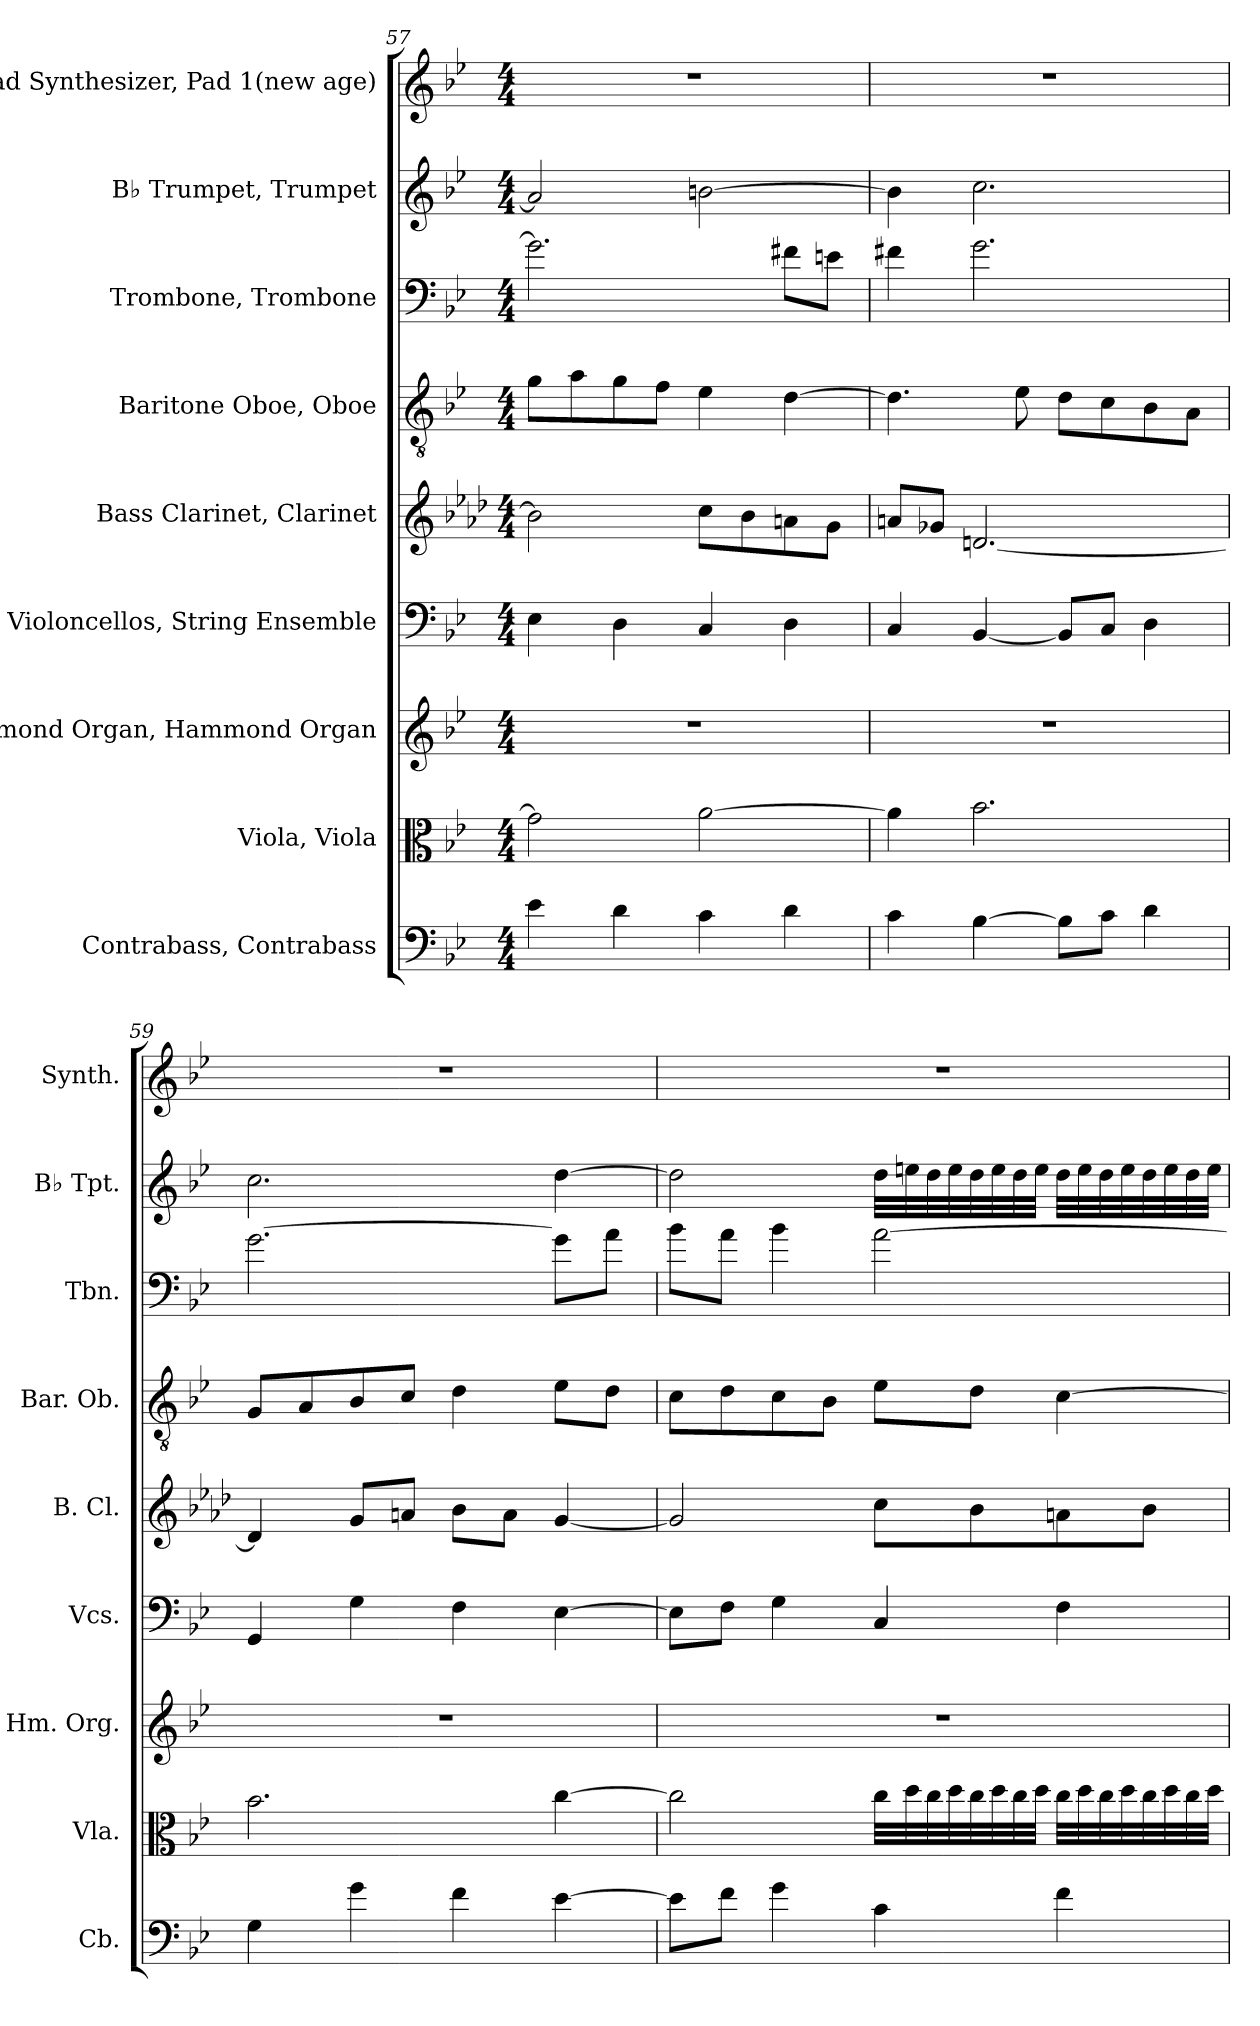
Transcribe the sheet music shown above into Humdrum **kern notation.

**kern	**kern	**kern	**kern	**kern	**kern	**kern	**kern	**kern
*part9	*part8	*part7	*part6	*part5	*part4	*part3	*part2	*part1
*staff9	*staff8	*staff7	*staff6	*staff5	*staff4	*staff3	*staff2	*staff1
*I"Contrabass, Contrabass	*I"Viola, Viola	*I"Hammond Organ, Hammond Organ	*I"Violoncellos, String Ensemble	*I"Bass Clarinet, Clarinet	*I"Baritone Oboe, Oboe	*I"Trombone, Trombone	*I"B♭ Trumpet, Trumpet	*I"Pad Synthesizer, Pad 1(new age)
*I'Cb.	*I'Vla.	*I'Hm. Org.	*I'Vcs.	*I'B. Cl.	*I'Bar. Ob.	*I'Tbn.	*I'B♭ Tpt.	*I'Synth.
!!LO:PB:g=z
*clefF4	*clefC3	*clefG2	*clefF4	*clefG2	*clefGv2	*clefF4	*clefG2	*clefG2
*ITrd7c12	*	*	*	*ITrd8c14	*	*	*ITrd1c2	*
*k[b-e-]	*k[b-e-]	*k[b-e-]	*k[b-e-]	*k[b-e-a-d-]	*k[b-e-]	*k[b-e-]	*k[b-e-a-d-]	*k[b-e-]
*M4/4	*M4/4	*M4/4	*M4/4	*M4/4	*M4/4	*M4/4	*M4/4	*M4/4
=57	=57	=57	=57	=57	=57	=57	=57	=57
4E-\	2g\]	1r	4E-\	2B-\]	8g\L	2.g\]	2g/]	1r
.	.	.	.	.	8a\	.	.	.
4D\	.	.	4D\	.	8g\	.	.	.
.	.	.	.	.	8f\J	.	.	.
4C\	[2a\	.	4C/	8c\L	4e-\	.	[2an\	.
.	.	.	.	8B-\	.	.	.	.
4D\	.	.	4D\	8An\	[4d\	8f#X\L	.	.
.	.	.	.	8G\J	.	8en\J	.	.
=58	=58	=58	=58	=58	=58	=58	=58	=58
4C\	4a\]	1r	4C/	8An/L	4.d\]	4f#X\	4a\]	1r
.	.	.	.	8G-X/J	.	.	.	.
[4BB-\	2.b-\	.	[4BB-/	[2.Dn/	.	2.g\	2.b-\	.
.	.	.	.	.	8e-\	.	.	.
8BB-\L]	.	.	8BB-/L]	.	8d\L	.	.	.
8C\J	.	.	8C/J	.	8c\	.	.	.
4D\	.	.	4D\	.	8B-\	.	.	.
.	.	.	.	.	8A\J	.	.	.
=59	=59	=59	=59	=59	=59	=59	=59	=59
4GG\	2.b-\	1r	4GG/	4D/]	8G/L	[2.g\	2.b-\	1r
.	.	.	.	.	8A/	.	.	.
4G\	.	.	4G\	8G/L	8B-/	.	.	.
.	.	.	.	8An/J	8c/J	.	.	.
4F\	.	.	4F\	8B-\L	4d\	.	.	.
.	.	.	.	8A\J	.	.	.	.
[4E-\	[4cc\	.	[4E-\	[4G/	8e-\L	8g\L]	[4cc\	.
.	.	.	.	.	8d\J	8a\J	.	.
!!LO:PB:g=z
=60	=60	=60	=60	=60	=60	=60	=60	=60
8E-\L]	2cc\]	1r	8E-\L]	2G/]	8c\L	8b-\L	2cc\]	1r
8F\J	.	.	8F\J	.	8d\	8a\J	.	.
4G\	.	.	4G\	.	8c\	4b-\	.	.
.	.	.	.	.	8B-\J	.	.	.
4C\	32cc\LLL	.	4C/	8c\L	8e-\L	[2a\	32cc\LLL	.
.	32dd\	.	.	.	.	.	32ddn\	.
.	32cc\	.	.	.	.	.	32cc\	.
.	32dd\	.	.	.	.	.	32dd\	.
.	32cc\	.	.	8B-\	8d\J	.	32cc\	.
.	32dd\	.	.	.	.	.	32dd\	.
.	32cc\	.	.	.	.	.	32cc\	.
.	32dd\JJJ	.	.	.	.	.	32dd\JJJ	.
4F\	32cc\LLL	.	4F\	8An\	[4c\	.	32cc\LLL	.
.	32dd\	.	.	.	.	.	32dd\	.
.	32cc\	.	.	.	.	.	32cc\	.
.	32dd\	.	.	.	.	.	32dd\	.
.	32cc\	.	.	8B-\J	.	.	32cc\	.
.	32dd\	.	.	.	.	.	32dd\	.
.	32cc\	.	.	.	.	.	32cc\	.
.	32dd\JJJ	.	.	.	.	.	32dd\JJJ	.
=	=	=	=	=	=	=	=	=
*-	*-	*-	*-	*-	*-	*-	*-	*-
